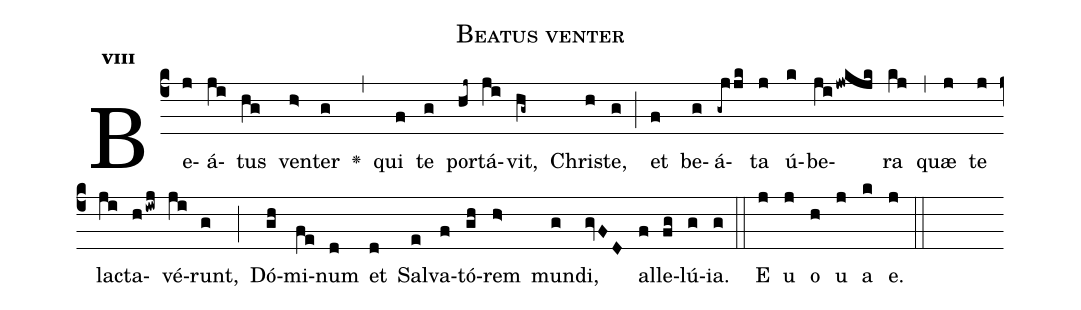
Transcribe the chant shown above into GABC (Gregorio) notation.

name:Beatus venter;
office-part:Antiphona;
mode:8;
%%
initial-style: 1;
name: Beatus venter;
book: Antiphonae & Responsoria/Tomus I, p. 110;
occasion: Die 1 Ianuarii;
office-part: Vesperae II Ant E;
user-notes: ;
commentary: ;
annotation: 8c;
centering-scheme: english;
fontsize: 12;
font: OFLSortsMillGoudy;
height: 11;
width: 4.5;
%%
(c4)Be(j)á(ji)tus(hg) ven(h>)ter(g) <v>\greheightstar</v>(,) qui(f) te(g) por(hj~)tá(ji)vit,(hg~) Chri(h)ste,(g) (;) et(f) be(g)á(-gjjk)ta(j) ú(k)be(jijwkjk)ra(kj) (,) quæ(j) te(j) la(ji)cta(hiwj)vé(ji)runt,(g) (;) Dó(gh)mi(fe)num(d) et(d) Sal(e)va(f)tó(gh)rem(h>) mun(g)di,(gvFD) al(f)le(fg)lú(g)ia.(g) (::)
E(j) u(j) o(h) u(j) a(k) e.(j) (::)
